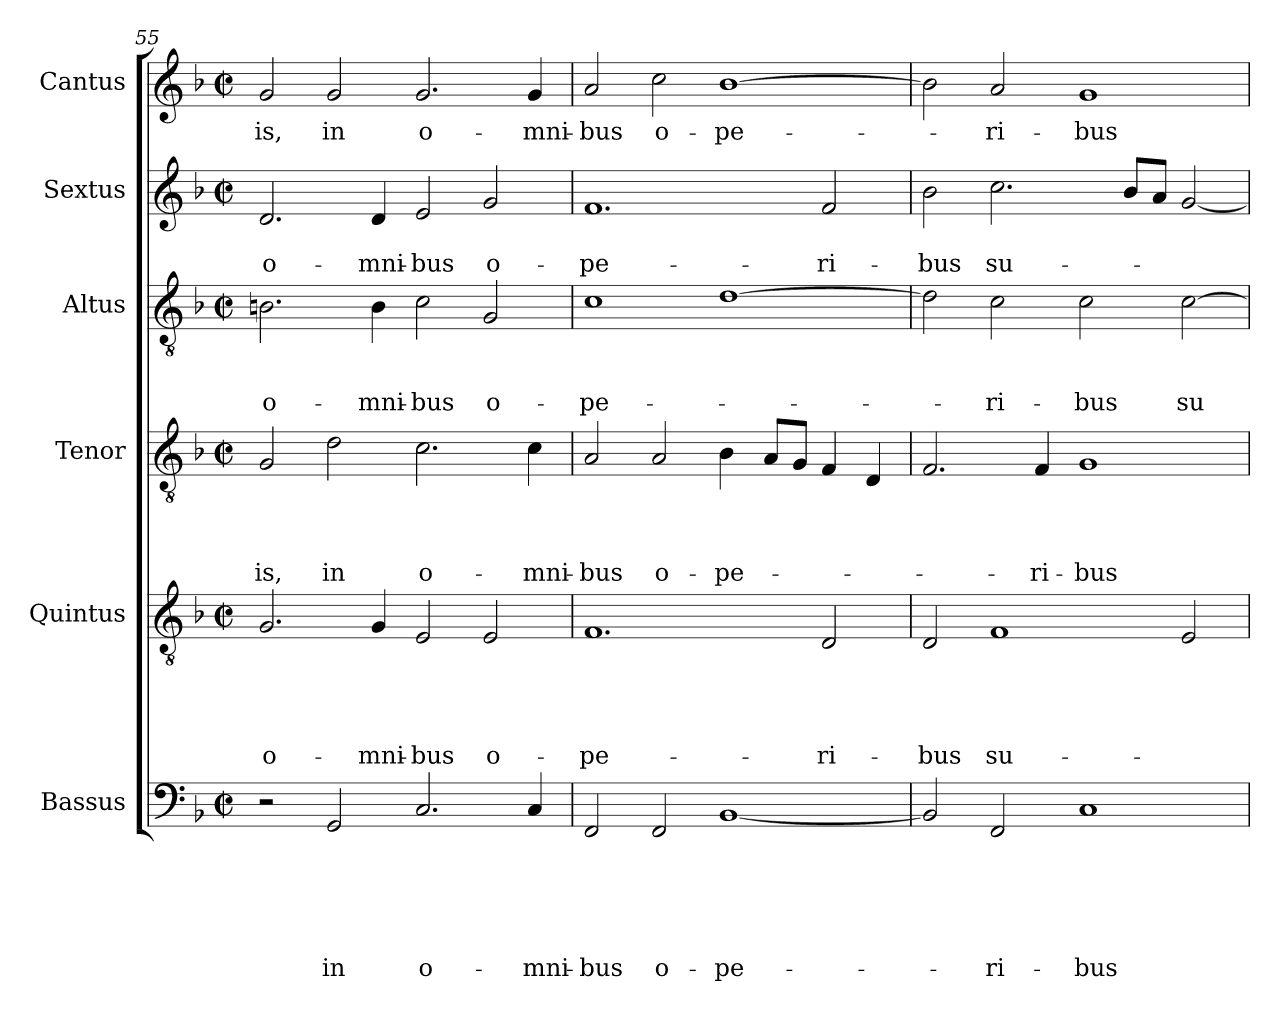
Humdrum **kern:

**kern	**text	**text	**text	**text	**text	**text	**kern	**text	**text	**text	**text	**text	**kern	**text	**text	**text	**text	**kern	**text	**text	**text	**kern	**text	**text	**kern	**text
*part6	*part6	*part6	*part6	*part6	*part6	*part6	*part5	*part5	*part5	*part5	*part5	*part5	*part4	*part4	*part4	*part4	*part4	*part3	*part3	*part3	*part3	*part2	*part2	*part2	*part1	*part1
*staff6	*staff6	*staff6	*staff6	*staff6	*staff6	*staff6	*staff5	*staff5	*staff5	*staff5	*staff5	*staff5	*staff4	*staff4	*staff4	*staff4	*staff4	*staff3	*staff3	*staff3	*staff3	*staff2	*staff2	*staff2	*staff1	*staff1
*I"Bassus	*	*	*	*	*	*	*I"Quintus	*	*	*	*	*	*I"Tenor	*	*	*	*	*I"Altus	*	*	*	*I"Sextus	*	*	*I"Cantus	*
*clefF4	*	*	*	*	*	*	*clefGv2	*	*	*	*	*	*clefGv2	*	*	*	*	*clefGv2	*	*	*	*clefG2	*	*	*clefG2	*
*k[b-]	*	*	*	*	*	*	*k[b-]	*	*	*	*	*	*k[b-]	*	*	*	*	*k[b-]	*	*	*	*k[b-]	*	*	*k[b-]	*
*F:	*	*	*	*	*	*	*F:	*	*	*	*	*	*F:	*	*	*	*	*F:	*	*	*	*F:	*	*	*F:	*
*M2/2	*	*	*	*	*	*	*M2/2	*	*	*	*	*	*M2/2	*	*	*	*	*M2/2	*	*	*	*M2/2	*	*	*M2/2	*
*met(c|)	*	*	*	*	*	*	*met(c|)	*	*	*	*	*	*met(c|)	*	*	*	*	*met(c|)	*	*	*	*met(c|)	*	*	*met(c|)	*
=55	=55	=55	=55	=55	=55	=55	=55	=55	=55	=55	=55	=55	=55	=55	=55	=55	=55	=55	=55	=55	=55	=55	=55	=55	=55	=55
!	!	!	!	!	!	!	!	!	!	!	!	!LO:LY:b	!	!	!	!	!LO:LY:b	!	!	!	!LO:LY:b	!	!	!LO:LY:b	!	!LO:LY:b
2r	.	.	.	.	.	.	2.G/	.	.	.	.	o-	2G/	.	.	.	-is,	2.Bn\	.	.	o-	2.d/	.	o-	2g/	-is,
!	!	!	!	!	!	!LO:LY:b	!	!	!	!	!	!	!	!	!	!	!LO:LY:b	!	!	!	!	!	!	!	!	!LO:LY:b
2GG/	.	.	.	.	.	in	.	.	.	.	.	.	2d\	.	.	.	in	.	.	.	.	.	.	.	2g/	in
!	!	!	!	!	!	!	!	!	!	!	!	!LO:LY:b	!	!	!	!	!	!	!	!	!LO:LY:b	!	!	!LO:LY:b	!	!
.	.	.	.	.	.	.	4G/	.	.	.	.	-mni-	.	.	.	.	.	4B\	.	.	-mni-	4d/	.	-mni-	.	.
!	!	!	!	!	!	!LO:LY:b	!	!	!	!	!	!LO:LY:b	!	!	!	!	!LO:LY:b	!	!	!	!LO:LY:b	!	!	!LO:LY:b	!	!LO:LY:b
2.C/	.	.	.	.	.	o-	2E/	.	.	.	.	-bus	2.c\	.	.	.	o-	2c\	.	.	-bus	2e/	.	-bus	2.g/	o-
!	!	!	!	!	!	!	!	!	!	!	!	!LO:LY:b	!	!	!	!	!	!	!	!	!LO:LY:b	!	!	!LO:LY:b	!	!
.	.	.	.	.	.	.	2E/	.	.	.	.	o-	.	.	.	.	.	2G/	.	.	o-	2g/	.	o-	.	.
!	!	!	!	!	!	!LO:LY:b	!	!	!	!	!	!	!	!	!	!	!LO:LY:b	!	!	!	!	!	!	!	!	!LO:LY:b
4C/	.	.	.	.	.	-mni-	.	.	.	.	.	.	4c\	.	.	.	-mni-	.	.	.	.	.	.	.	4g/	-mni-
=56	=56	=56	=56	=56	=56	=56	=56	=56	=56	=56	=56	=56	=56	=56	=56	=56	=56	=56	=56	=56	=56	=56	=56	=56	=56	=56
!	!	!	!	!	!	!LO:LY:b	!	!	!	!	!	!LO:LY:b	!	!	!	!	!LO:LY:b	!	!	!	!LO:LY:b	!	!	!LO:LY:b	!	!LO:LY:b
2FF/	.	.	.	.	.	-bus	1.F	.	.	.	.	-pe-	2A/	.	.	.	-bus	1c	.	.	-pe-	1.f	.	-pe-	2a/	-bus
!	!	!	!	!	!	!LO:LY:b	!	!	!	!	!	!	!	!	!	!	!LO:LY:b	!	!	!	!	!	!	!	!	!LO:LY:b
2FF/	.	.	.	.	.	o-	.	.	.	.	.	.	2A/	.	.	.	o-	.	.	.	.	.	.	.	2cc\	o-
!	!	!	!	!	!	!LO:LY:b	!	!	!	!	!	!	!	!	!	!	!LO:LY:b	!	!	!	!	!	!	!	!	!LO:LY:b
[1BB-	.	.	.	.	.	-pe-	.	.	.	.	.	.	4B-\	.	.	.	-pe-	[1d	.	.	.	.	.	.	[1b-	-pe-
.	.	.	.	.	.	.	.	.	.	.	.	.	8A/L	.	.	.	.	.	.	.	.	.	.	.	.	.
.	.	.	.	.	.	.	.	.	.	.	.	.	8G/J	.	.	.	.	.	.	.	.	.	.	.	.	.
!	!	!	!	!	!	!	!	!	!	!	!	!LO:LY:b	!	!	!	!	!	!	!	!	!	!	!	!LO:LY:b	!	!
.	.	.	.	.	.	.	2D/	.	.	.	.	-ri-	4F/	.	.	.	.	.	.	.	.	2f/	.	-ri-	.	.
.	.	.	.	.	.	.	.	.	.	.	.	.	4D/	.	.	.	.	.	.	.	.	.	.	.	.	.
!!LO:PB:g=z
=57	=57	=57	=57	=57	=57	=57	=57	=57	=57	=57	=57	=57	=57	=57	=57	=57	=57	=57	=57	=57	=57	=57	=57	=57	=57	=57
!	!	!	!	!	!	!	!	!	!	!	!	!LO:LY:b	!	!	!	!	!	!	!	!	!	!	!	!LO:LY:b	!	!
2BB-/]	.	.	.	.	.	.	2D/	.	.	.	.	-bus	2.F/	.	.	.	.	2d\]	.	.	.	2b-\	.	-bus	2b-\]	.
!	!	!	!	!	!	!LO:LY:b	!	!	!	!	!	!LO:LY:b	!	!	!	!	!	!	!	!	!LO:LY:b	!	!	!LO:LY:b	!	!LO:LY:b
2FF/	.	.	.	.	.	-ri-	1F	.	.	.	.	su-	.	.	.	.	.	2c\	.	.	-ri-	2.cc\	.	su-	2a/	-ri-
!	!	!	!	!	!	!	!	!	!	!	!	!	!	!	!	!	!LO:LY:b	!	!	!	!	!	!	!	!	!
.	.	.	.	.	.	.	.	.	.	.	.	.	4F/	.	.	.	-ri-	.	.	.	.	.	.	.	.	.
!	!	!	!	!	!	!LO:LY:b	!	!	!	!	!	!	!	!	!	!	!LO:LY:b	!	!	!	!LO:LY:b	!	!	!	!	!LO:LY:b
1C	.	.	.	.	.	-bus	.	.	.	.	.	.	1G	.	.	.	-bus	2c\	.	.	-bus	.	.	.	1g	-bus
.	.	.	.	.	.	.	.	.	.	.	.	.	.	.	.	.	.	.	.	.	.	8b-/L	.	.	.	.
.	.	.	.	.	.	.	.	.	.	.	.	.	.	.	.	.	.	.	.	.	.	8a/J	.	.	.	.
!	!	!	!	!	!	!	!	!	!	!	!	!	!	!	!	!	!	!	!	!	!LO:LY:b	!	!	!	!	!
.	.	.	.	.	.	.	2E/	.	.	.	.	.	.	.	.	.	.	[2c\	.	.	su-	[2g/	.	.	.	.
=	=	=	=	=	=	=	=	=	=	=	=	=	=	=	=	=	=	=	=	=	=	=	=	=	=	=
*-	*-	*-	*-	*-	*-	*-	*-	*-	*-	*-	*-	*-	*-	*-	*-	*-	*-	*-	*-	*-	*-	*-	*-	*-	*-	*-
